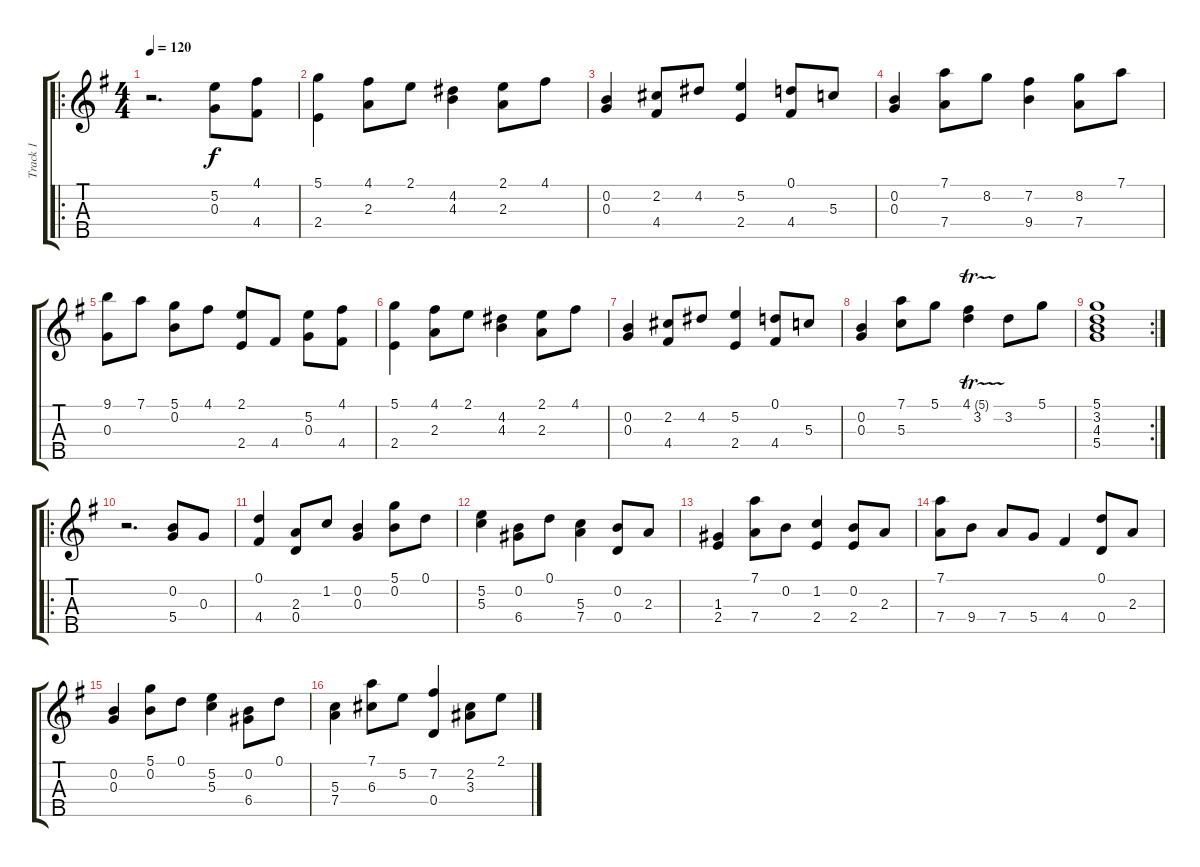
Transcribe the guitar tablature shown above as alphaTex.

\track ("Track 1" "Track 1") {instrument banjo}
\staff {score tabs}
\tuning (D4 B3 G3 D3 G4) {hide}
\displaytranspose 12
\ro
\ts (4 4)
\tempo 120
\clef g2
\ks eminor
r.2{d dy f instrument banjo} (5.2 0.3).8 (4.1 4.4).8 |
(5.1 2.4).4 (4.1 2.3).8 2.1.8 (4.2 4.3).4 (2.1 2.3).8 4.1.8 |
(0.2 0.3).4 (2.2 4.4).8 4.2.8 (5.2 2.4).4 (0.1 4.4).8 5.3.8 |
(0.2 0.3).4 (7.1 7.4).8 8.2.8 (7.2 9.4).4 (8.2 7.4).8 7.1.8 |
(9.1 0.3).8 7.1.8 (5.1 0.2).8 4.1.8 (2.1 2.4).8 4.4.8 (5.2 0.3).8 (4.1 4.4).8 |
(5.1 2.4).4 (4.1 2.3).8 2.1.8 (4.2 4.3).4 (2.1 2.3).8 4.1.8 |
(0.2 0.3).4 (2.2 4.4).8 4.2.8 (5.2 2.4).4 (0.1 4.4).8 5.3.8 |
(0.2 0.3).4 (7.1 5.3).8 5.1.8 (4.1{tr (5 16)} 3.2).4 3.2.8 5.1.8 |
\rc 2
(5.1 3.2 4.3 5.4).1 |
\ro
r.2{d} (0.2 5.4).8 0.3.8 |
(0.1 4.4).4 (2.3 0.4).8 1.2.8 (0.2 0.3).4 (5.1 0.2).8 0.1.8 |
(5.2 5.3).4 (0.2 6.4).8 0.1.8 (5.3 7.4).4 (0.2 0.4).8 2.3.8 |
(1.3 2.4).4 (7.1 7.4).8 0.2.8 (1.2 2.4).4 (0.2 2.4).8 2.3.8 |
(7.1 7.4).8 9.4.8 7.4.8 5.4.8 4.4.4 (0.1 0.4).8 2.3.8 |
(0.2 0.3).4 (5.1 0.2).8 0.1.8 (5.2 5.3).4 (0.2 6.4).8 0.1.8 |
(5.3 7.4).4 (7.1 6.3).8 5.2.8 (7.2 0.4).4 (2.2 3.3).8 2.1.8
